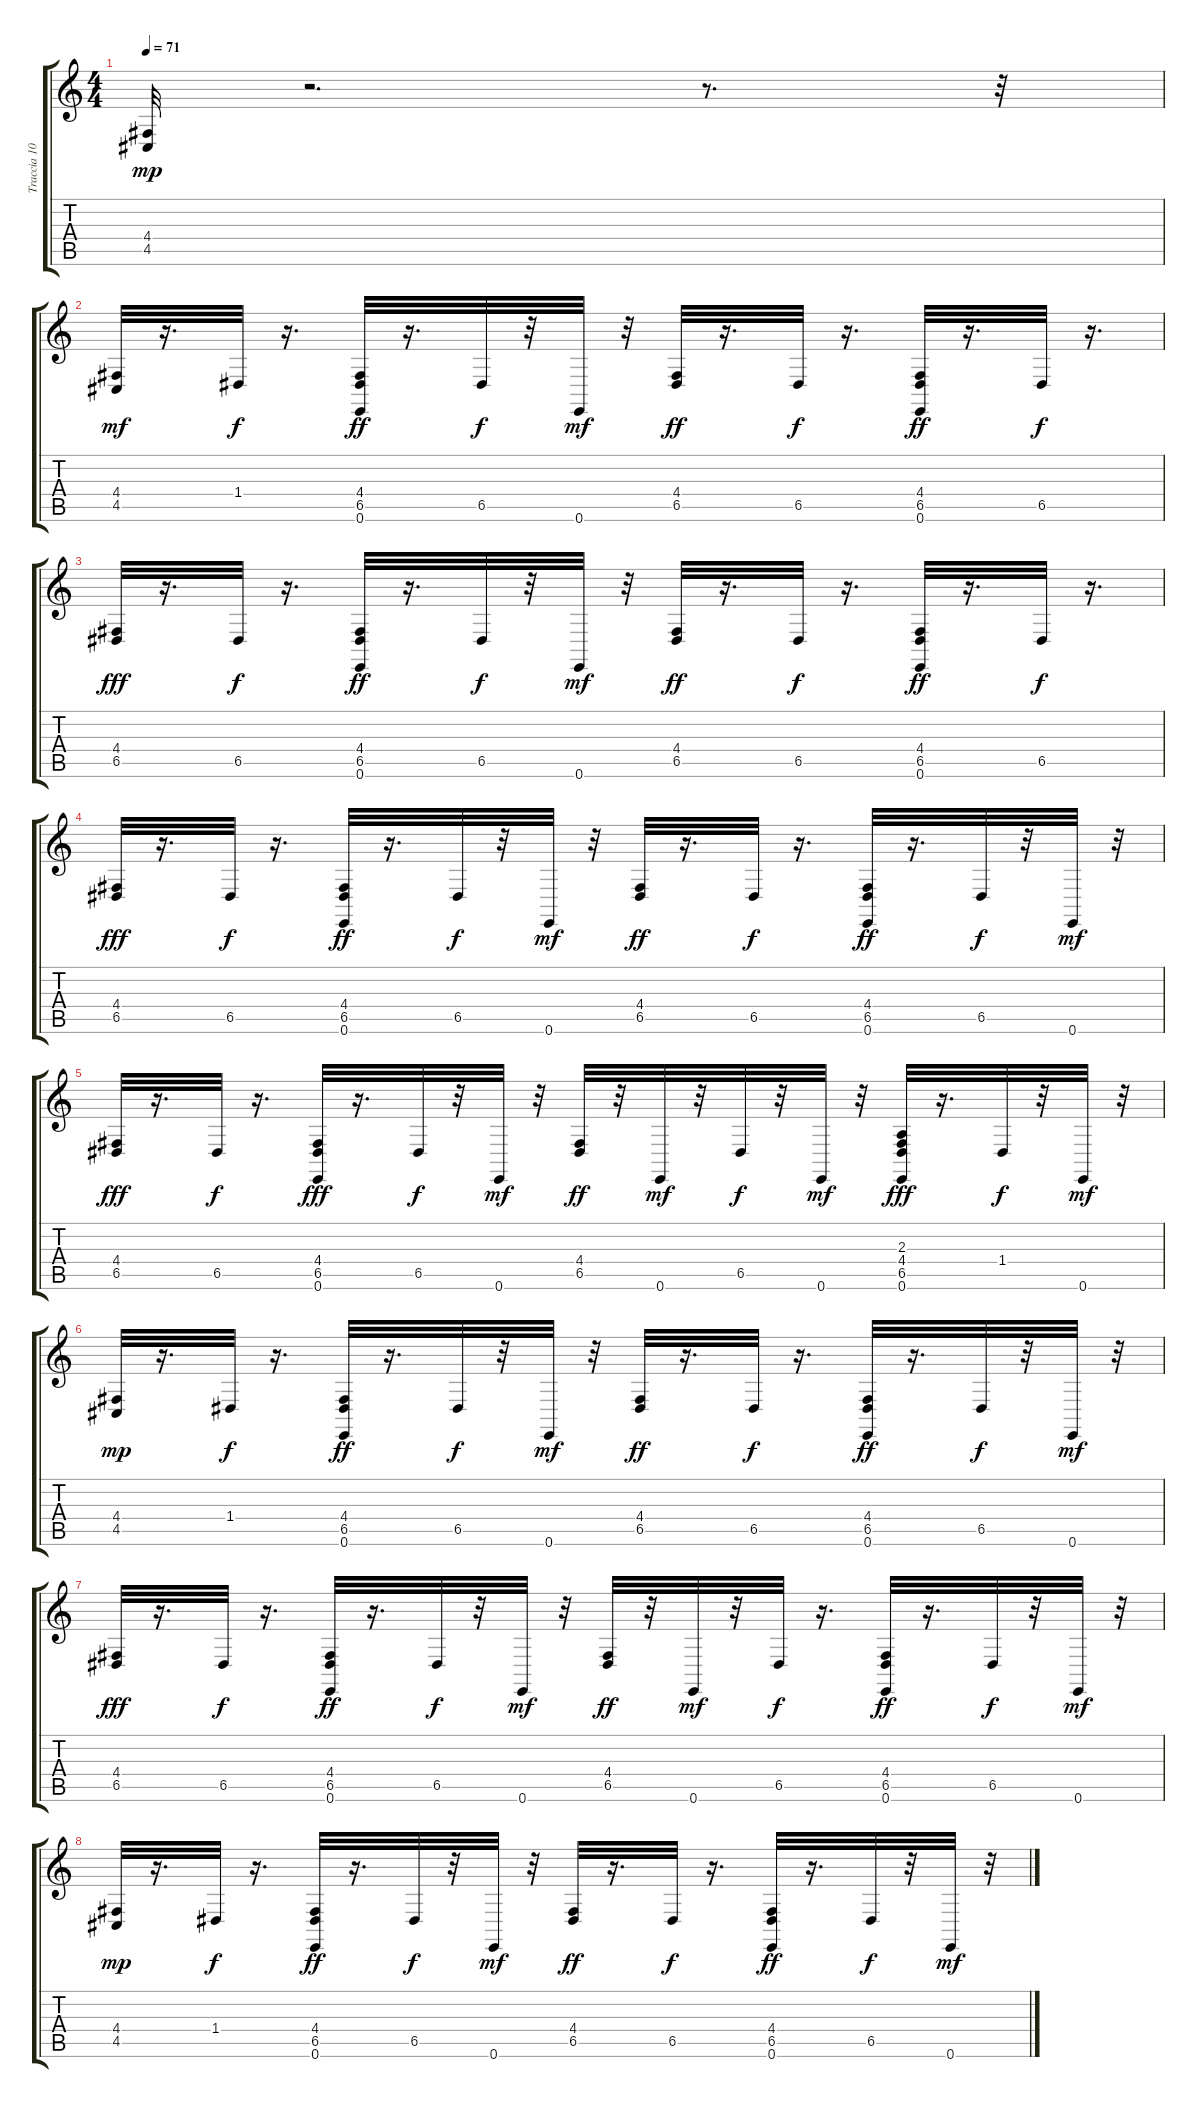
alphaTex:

\track ("Traccia 10" "Traccia 10") {instrument acousticgrandpiano}
\staff {score tabs}
\tuning (E4 B3 G3 D3 A2 E2) {hide}
\ts (4 4)
\tempo 71
\clef g2
\ks c
(4.4 4.5).32{dy mp} r.2{d} r.8{d} r.32 |
(4.4 4.5).32{dy mf} r.16{d} 1.4.32{dy f} r.16{d} (4.4 6.5 0.6).32{dy ff} r.16{d} 6.5.32{dy f} r.32 0.6.32{dy mf} r.32 (4.4 6.5).32{dy ff} r.16{d} 6.5.32{dy f} r.16{d} (4.4 6.5 0.6).32{dy ff} r.16{d} 6.5.32{dy f} r.16{d} |
(4.4 6.5).32{dy fff} r.16{d} 6.5.32{dy f} r.16{d} (4.4 6.5 0.6).32{dy ff} r.16{d} 6.5.32{dy f} r.32 0.6.32{dy mf} r.32 (4.4 6.5).32{dy ff} r.16{d} 6.5.32{dy f} r.16{d} (4.4 6.5 0.6).32{dy ff} r.16{d} 6.5.32{dy f} r.16{d} |
(4.4 6.5).32{dy fff} r.16{d} 6.5.32{dy f} r.16{d} (4.4 6.5 0.6).32{dy ff} r.16{d} 6.5.32{dy f} r.32 0.6.32{dy mf} r.32 (4.4 6.5).32{dy ff} r.16{d} 6.5.32{dy f} r.16{d} (4.4 6.5 0.6).32{dy ff} r.16{d} 6.5.32{dy f} r.32 0.6.32{dy mf} r.32 |
(4.4 6.5).32{dy fff} r.16{d} 6.5.32{dy f} r.16{d} (4.4 6.5 0.6).32{dy fff} r.16{d} 6.5.32{dy f} r.32 0.6.32{dy mf} r.32 (4.4 6.5).32{dy ff} r.32 0.6.32{dy mf} r.32 6.5.32{dy f} r.32 0.6.32{dy mf} r.32 (2.3 4.4 6.5 0.6).32{dy fff} r.16{d} 1.4.32{dy f} r.32 0.6.32{dy mf} r.32 |
(4.4 4.5).32{dy mp} r.16{d} 1.4.32{dy f} r.16{d} (4.4 6.5 0.6).32{dy ff} r.16{d} 6.5.32{dy f} r.32 0.6.32{dy mf} r.32 (4.4 6.5).32{dy ff} r.16{d} 6.5.32{dy f} r.16{d} (4.4 6.5 0.6).32{dy ff} r.16{d} 6.5.32{dy f} r.32 0.6.32{dy mf} r.32 |
(4.4 6.5).32{dy fff} r.16{d} 6.5.32{dy f} r.16{d} (4.4 6.5 0.6).32{dy ff} r.16{d} 6.5.32{dy f} r.32 0.6.32{dy mf} r.32 (4.4 6.5).32{dy ff} r.32 0.6.32{dy mf} r.32 6.5.32{dy f} r.16{d} (4.4 6.5 0.6).32{dy ff} r.16{d} 6.5.32{dy f} r.32 0.6.32{dy mf} r.32 |
(4.4 4.5).32{dy mp} r.16{d} 1.4.32{dy f} r.16{d} (4.4 6.5 0.6).32{dy ff} r.16{d} 6.5.32{dy f} r.32 0.6.32{dy mf} r.32 (4.4 6.5).32{dy ff} r.16{d} 6.5.32{dy f} r.16{d} (4.4 6.5 0.6).32{dy ff} r.16{d} 6.5.32{dy f} r.32 0.6.32{dy mf} r.32
